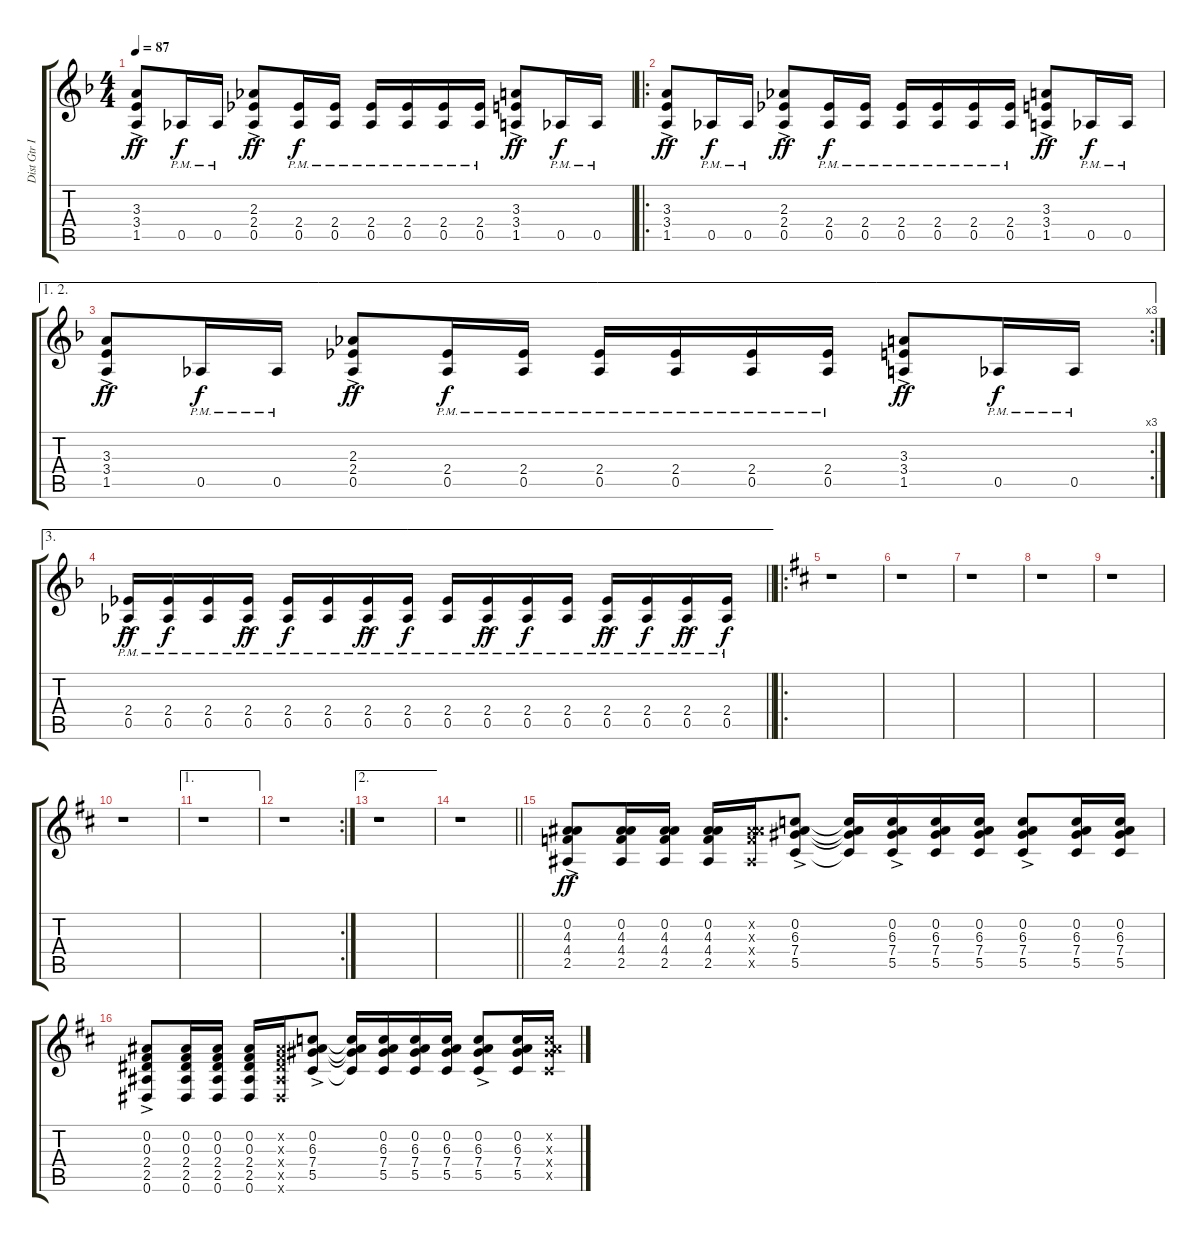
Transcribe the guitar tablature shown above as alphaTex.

\track ("Dist Gtr I" "Dist Gtr I") {instrument distortionguitar}
\staff {score tabs}
\tuning (Eb4 Bb3 Gb3 Db3 Ab2 Eb2) {hide}
\ts (4 4)
\tempo 87
\clef g2
\ks f
(3.3{ac} 3.4{ac} 1.5{ac}).8{dy ff} 0.5{pm}.16{dy f} 0.5{pm}.16 (2.3{ac} 2.4{ac} 0.5{ac}).8{dy ff} (2.4{pm} 0.5{pm}).16{dy f} (2.4{pm} 0.5{pm}).16 (2.4{pm} 0.5{pm}).16 (2.4{pm} 0.5{pm}).16 (2.4{pm} 0.5{pm}).16 (2.4{pm} 0.5{pm}).16 (3.3{ac} 3.4{ac} 1.5{ac}).8{dy ff} 0.5{pm}.16{dy f} 0.5{pm}.16 |
\ro
(3.3{ac} 3.4{ac} 1.5{ac}).8{dy ff} 0.5{pm}.16{dy f} 0.5{pm}.16 (2.3{ac} 2.4{ac} 0.5{ac}).8{dy ff} (2.4{pm} 0.5{pm}).16{dy f} (2.4{pm} 0.5{pm}).16 (2.4{pm} 0.5{pm}).16 (2.4{pm} 0.5{pm}).16 (2.4{pm} 0.5{pm}).16 (2.4{pm} 0.5{pm}).16 (3.3{ac} 3.4{ac} 1.5{ac}).8{dy ff} 0.5{pm}.16{dy f} 0.5{pm}.16 |
\ae (1 2)
\rc 3
(3.3{ac} 3.4{ac} 1.5{ac}).8{dy ff} 0.5{pm}.16{dy f} 0.5{pm}.16 (2.3{ac} 2.4{ac} 0.5{ac}).8{dy ff} (2.4{pm} 0.5{pm}).16{dy f} (2.4{pm} 0.5{pm}).16 (2.4{pm} 0.5{pm}).16 (2.4{pm} 0.5{pm}).16 (2.4{pm} 0.5{pm}).16 (2.4{pm} 0.5{pm}).16 (3.3{ac} 3.4{ac} 1.5{ac}).8{dy ff} 0.5{pm}.16{dy f} 0.5{pm}.16 |
\ae 3
\barLineRight lightlight
(2.4{ac pm} 0.5{ac pm}).16{dy ff} (2.4{pm} 0.5{pm}).16{dy f} (2.4{pm} 0.5{pm}).16 (2.4{ac pm} 0.5{ac pm}).16{dy ff} (2.4{pm} 0.5{pm}).16{dy f} (2.4{pm} 0.5{pm}).16 (2.4{ac pm} 0.5{ac pm}).16{dy ff} (2.4{pm} 0.5{pm}).16{dy f} (2.4{pm} 0.5{pm}).16 (2.4{ac pm} 0.5{ac pm}).16{dy ff} (2.4{pm} 0.5{pm}).16{dy f} (2.4{pm} 0.5{pm}).16 (2.4{ac pm} 0.5{ac pm}).16{dy ff} (2.4{pm} 0.5{pm}).16{dy f} (2.4{ac pm} 0.5{ac pm}).16{dy ff} (2.4{pm} 0.5{pm}).16{dy f} |
\ro
\ks d
r.1 |
r.1 |
r.1 |
r.1 |
r.1 |
r.1 |
\ae 1
r.1 |
\rc 2
r.1 |
\ae 2
r.1 |
\barLineRight lightlight
r.1 |
(0.2{ac} 4.3{ac} 4.4{ac} 2.5{ac}).8{dy ff} (0.2 4.3 4.4 2.5).16 (0.2 4.3 4.4 2.5).16 (0.2 4.3 4.4 2.5).16 (0.2{x} 4.3{x} 4.4{x} 2.5{x}).16 (0.2{ac} 6.3{ac} 7.4{ac} 5.5{ac}).8 (0.2{t} 6.3{t} 7.4{t} 5.5{t}).16 (0.2{ac} 6.3{ac} 7.4{ac} 5.5{ac}).16 (0.2 6.3 7.4 5.5).16 (0.2 6.3 7.4 5.5).16 (0.2{ac} 6.3{ac} 7.4{ac} 5.5{ac}).8 (0.2 6.3 7.4 5.5).16 (0.2 6.3 7.4 5.5).16 |
(0.2{ac} 0.3{ac} 2.4{ac} 2.5{ac} 0.6{ac}).8 (0.2 0.3 2.4 2.5 0.6).16 (0.2 0.3 2.4 2.5 0.6).16 (0.2 0.3 2.4 2.5 0.6).16 (0.2{x} 0.3{x} 2.4{x} 2.5{x} 0.6{x}).16 (0.2{ac} 6.3{ac} 7.4{ac} 5.5{ac}).8 (0.2{t} 6.3{t} 7.4{t} 5.5{t}).16 (0.2 6.3 7.4 5.5).16 (0.2 6.3 7.4 5.5).16 (0.2 6.3 7.4 5.5).16 (0.2{ac} 6.3{ac} 7.4{ac} 5.5{ac}).8 (0.2 6.3 7.4 5.5).16 (0.2{x} 6.3{x} 7.4{x} 5.5{x}).16
